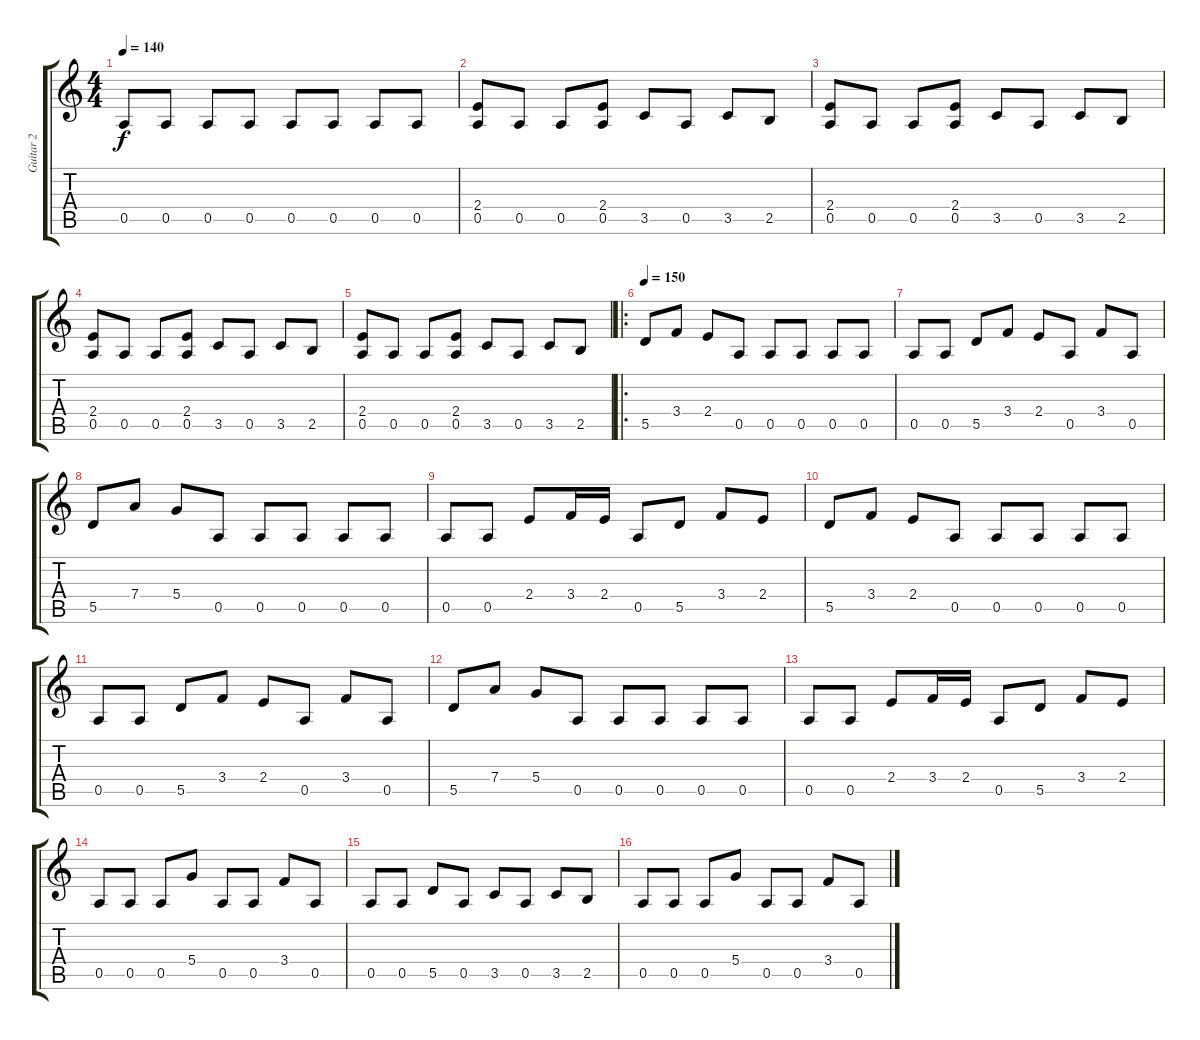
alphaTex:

\track ("Guitar 2" "Guitar 2") {instrument distortionguitar}
\staff {score tabs}
\tuning (E4 B3 G3 D3 A2 E2) {hide}
\ts (4 4)
\tempo 140
\clef g2
\ks c
0.5.8{dy f} 0.5.8 0.5.8 0.5.8 0.5.8 0.5.8 0.5.8 0.5.8 |
(2.4 0.5).8{volume 16} 0.5.8 0.5.8 (2.4 0.5).8 3.5.8 0.5.8 3.5.8 2.5.8 |
(2.4 0.5).8 0.5.8 0.5.8 (2.4 0.5).8 3.5.8 0.5.8 3.5.8 2.5.8 |
(2.4 0.5).8 0.5.8 0.5.8 (2.4 0.5).8 3.5.8 0.5.8 3.5.8 2.5.8 |
(2.4 0.5).8 0.5.8 0.5.8 (2.4 0.5).8 3.5.8 0.5.8 3.5.8 2.5.8 |
\ro
\tempo 150
5.5.8 3.4.8 2.4.8 0.5.8 0.5.8 0.5.8 0.5.8 0.5.8 |
0.5.8 0.5.8 5.5.8 3.4.8 2.4.8 0.5.8 3.4.8 0.5.8 |
5.5.8 7.4.8 5.4.8 0.5.8 0.5.8 0.5.8 0.5.8 0.5.8 |
0.5.8 0.5.8 2.4.8 3.4.16 2.4.16 0.5.8 5.5.8 3.4.8 2.4.8 |
5.5.8 3.4.8 2.4.8 0.5.8 0.5.8 0.5.8 0.5.8 0.5.8 |
0.5.8 0.5.8 5.5.8 3.4.8 2.4.8 0.5.8 3.4.8 0.5.8 |
5.5.8 7.4.8 5.4.8 0.5.8 0.5.8 0.5.8 0.5.8 0.5.8 |
0.5.8 0.5.8 2.4.8 3.4.16 2.4.16 0.5.8 5.5.8 3.4.8 2.4.8 |
0.5.8 0.5.8 0.5.8 5.4.8 0.5.8 0.5.8 3.4.8 0.5.8 |
0.5.8 0.5.8 5.5.8 0.5.8 3.5.8 0.5.8 3.5.8 2.5.8 |
0.5.8 0.5.8 0.5.8 5.4.8 0.5.8 0.5.8 3.4.8 0.5.8
